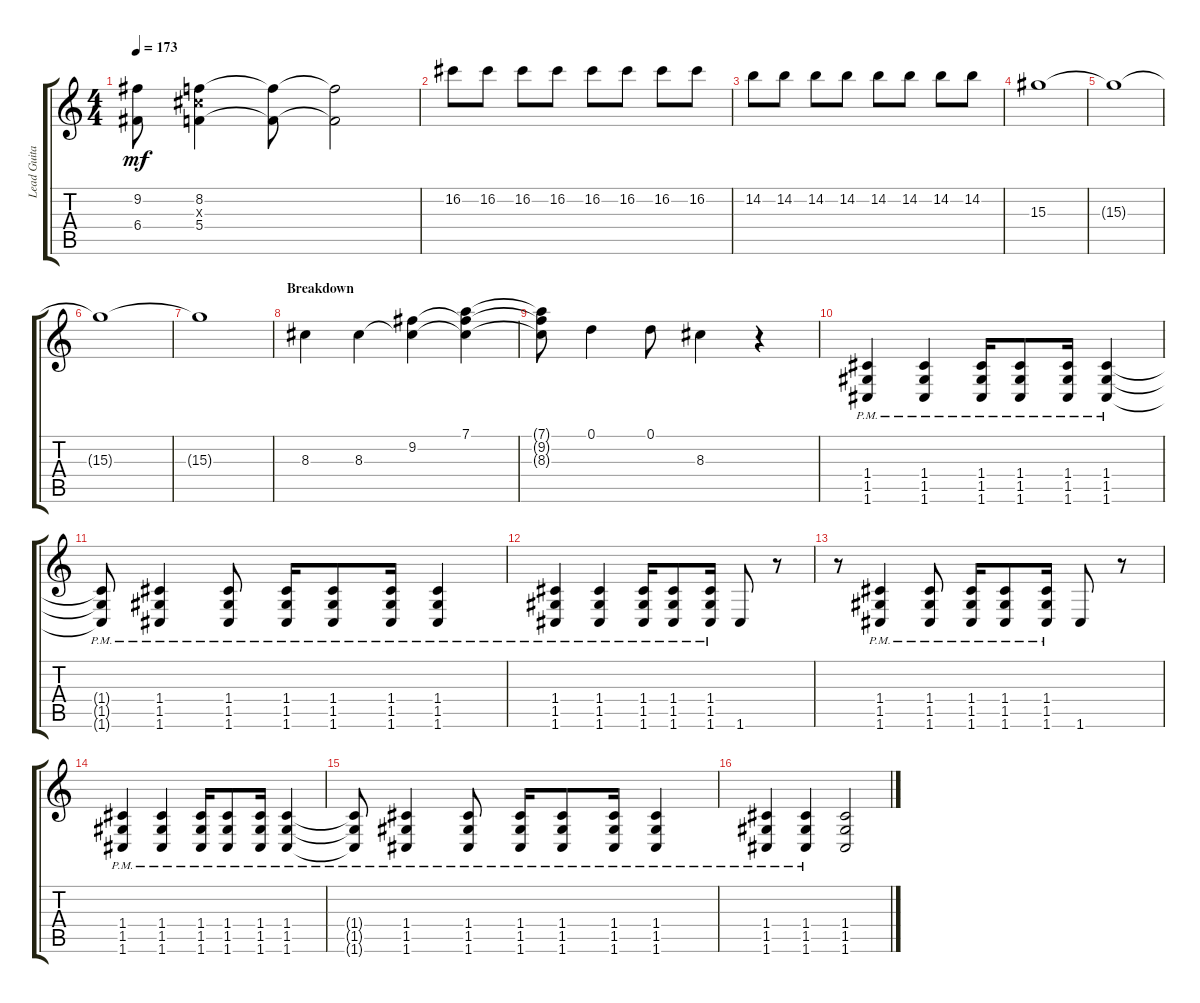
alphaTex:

\track ("Lead Guitar" "Lead Guita") {instrument distortionguitar}
\staff {score tabs}
\tuning (D4 A3 F3 C3 G2 C2) {hide}
\ts (4 4)
\tempo 173
\clef g2
\ks c
(9.2{t} 6.4{t}).8{dy mf} (8.2 8.3{x} 5.4).4 (8.2{t} 5.4{t}).8 (8.2{t} 5.4{t}).2 |
16.2.8 16.2.8 16.2.8 16.2.8 16.2.8 16.2.8 16.2.8 16.2.8 |
14.2.8 14.2.8 14.2.8 14.2.8 14.2.8 14.2.8 14.2.8 14.2.8 |
15.3.1 |
15.3{t}.1 |
15.3{t}.1 |
15.3{t}.1 |
\section ("" "Breakdown")
8.3.4 8.3.4 (9.2 8.3{t}).4 (7.1 9.2{t} 8.3{t}).4 |
(7.1{t} 9.2{t} 8.3{t}).8 0.1.4 0.1.8 8.3.4 r.4 |
(1.4{pm} 1.5{pm} 1.6{pm}).4 (1.4{pm} 1.5{pm} 1.6{pm}).4 (1.4{pm} 1.5{pm} 1.6{pm}).16 (1.4{pm} 1.5{pm} 1.6{pm}).8 (1.4{pm} 1.5{pm} 1.6{pm}).16 (1.4{pm} 1.5{pm} 1.6{pm}).4 |
(1.4{pm t} 1.5{pm t} 1.6{pm t}).8 (1.4{pm} 1.5{pm} 1.6{pm}).4 (1.4{pm} 1.5{pm} 1.6{pm}).8 (1.4{pm} 1.5{pm} 1.6{pm}).16 (1.4{pm} 1.5{pm} 1.6{pm}).8 (1.4{pm} 1.5{pm} 1.6{pm}).16 (1.4{pm} 1.5{pm} 1.6{pm}).4 |
(1.4{pm} 1.5{pm} 1.6{pm}).4 (1.4{pm} 1.5{pm} 1.6{pm}).4 (1.4{pm} 1.5{pm} 1.6{pm}).16 (1.4{pm} 1.5{pm} 1.6{pm}).8 (1.4{pm} 1.5{pm} 1.6{pm}).16 1.6.8 r.8 |
r.8 (1.4{pm} 1.5{pm} 1.6{pm}).4 (1.4{pm} 1.5{pm} 1.6{pm}).8 (1.4{pm} 1.5{pm} 1.6{pm}).16 (1.4{pm} 1.5{pm} 1.6{pm}).8 (1.4{pm} 1.5{pm} 1.6{pm}).16 1.6.8 r.8 |
(1.4{pm} 1.5{pm} 1.6{pm}).4 (1.4{pm} 1.5{pm} 1.6{pm}).4 (1.4{pm} 1.5{pm} 1.6{pm}).16 (1.4{pm} 1.5{pm} 1.6{pm}).8 (1.4{pm} 1.5{pm} 1.6{pm}).16 (1.4{pm} 1.5{pm} 1.6{pm}).4 |
(1.4{pm t} 1.5{pm t} 1.6{pm t}).8 (1.4{pm} 1.5{pm} 1.6{pm}).4 (1.4{pm} 1.5{pm} 1.6{pm}).8 (1.4{pm} 1.5{pm} 1.6{pm}).16 (1.4{pm} 1.5{pm} 1.6{pm}).8 (1.4{pm} 1.5{pm} 1.6{pm}).16 (1.4{pm} 1.5{pm} 1.6{pm}).4 |
(1.4{pm} 1.5{pm} 1.6{pm}).4 (1.4{pm} 1.5{pm} 1.6{pm}).4 (1.4 1.5 1.6).2
